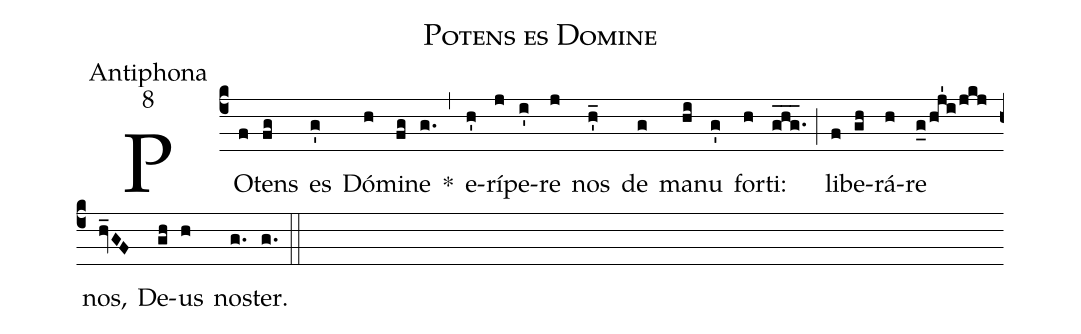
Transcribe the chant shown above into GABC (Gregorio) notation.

name:Potens es Domine;
office-part:Antiphona;
mode:8;
%%
(c4) PO(f)tens(fg) es(g') Dó(h)mi(fg)ne(g.) *(,) e(h')rí(j)pe(i')re(j) nos(h'_) de(g) ma(hi)nu(g') for(h)ti:(ghg.___) (;) li(f)be(gh)rá(h)re(g_0/hj'1i/jkj) nos,(hv_GF) De(gh)us(h) no(g.)ster.(g.) (::)
